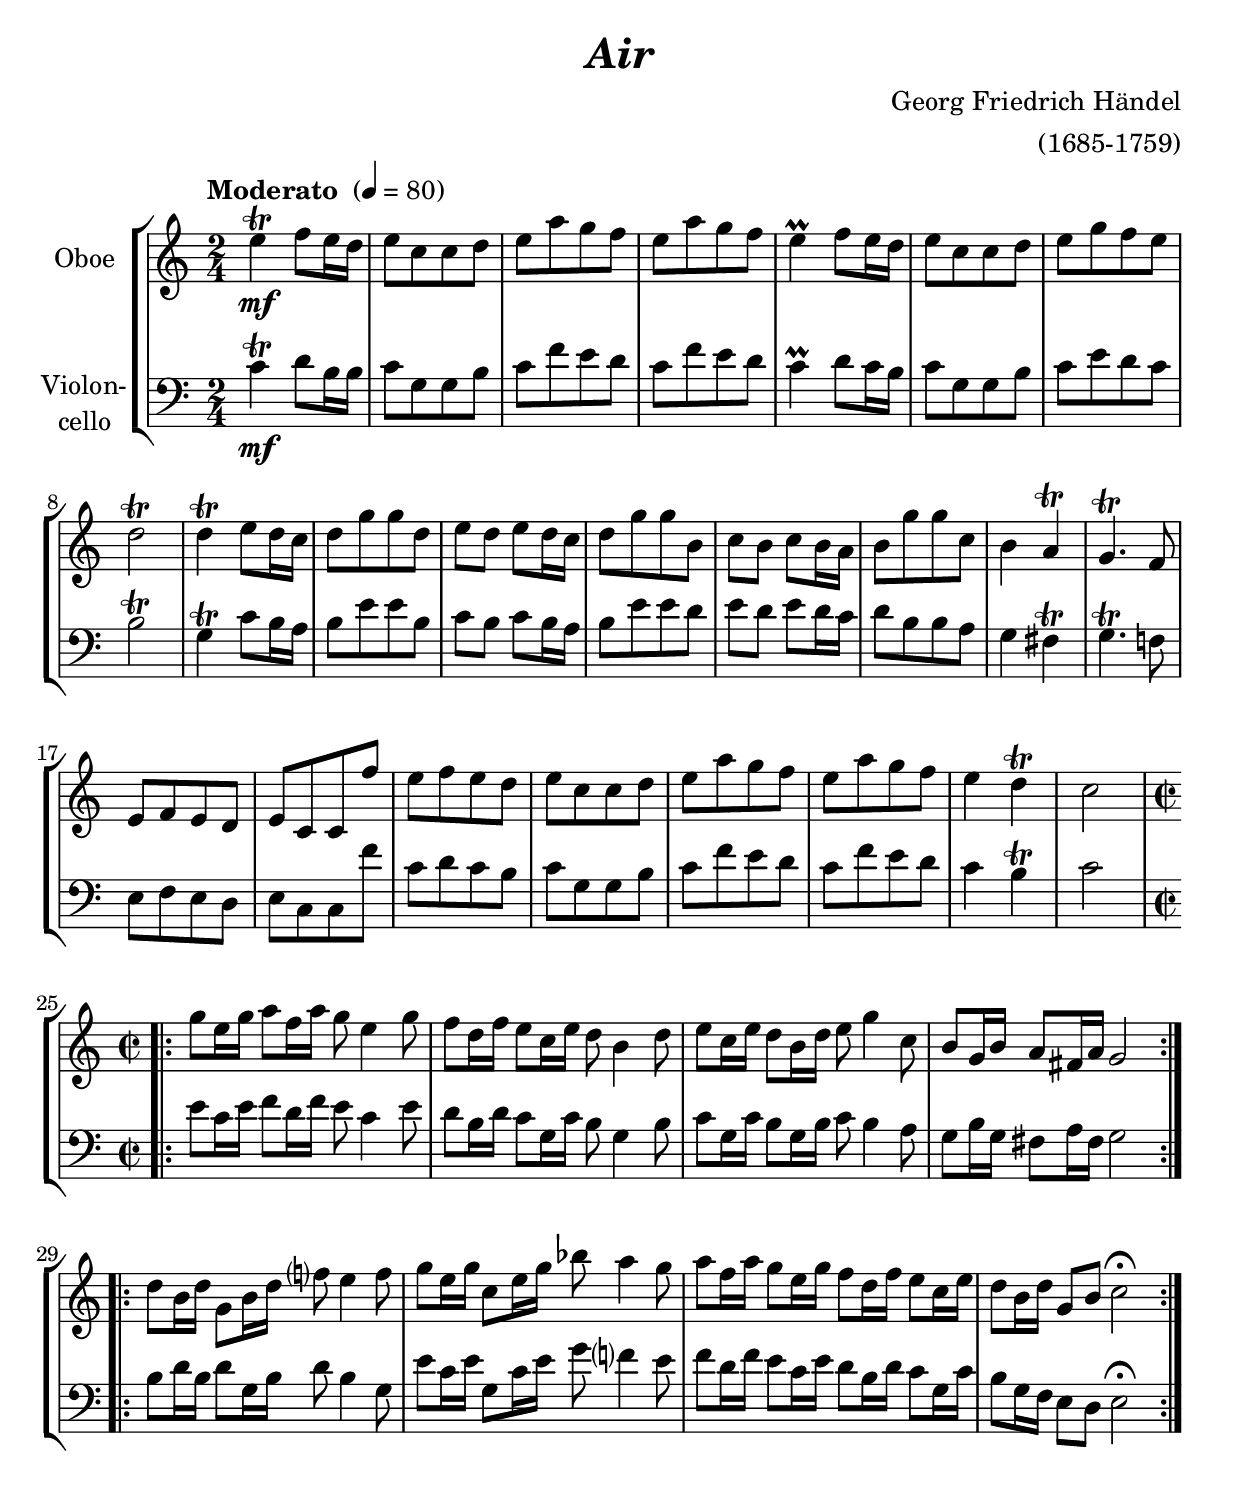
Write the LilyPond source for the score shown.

\version "2.14.2"
\include "deutsch.ly"

#(set-global-staff-size 23)

\header {
  title     = \markup \bold \italic "Air"
  composer  = "Georg Friedrich Händel"
  arranger  = "(1685-1759)"
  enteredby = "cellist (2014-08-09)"
}

voiceconsts = {
  \key f \major
  \time 2/4
  \tempo "Moderato " 4=80
  %\numericTimeSignature
  \compressFullBarRests
  %\set tupletSpannerDuration = #(ly:make-moment 1 4)
  % Set default beaming for all staves
  \set Timing.beamExceptions = #'()
  \set Timing.baseMoment     = #(ly:make-moment 1 2)
  \set Timing.beatStructure  = #'(1)
}

mihi = "clarinet"
milo = "bassoon"
%mihi = "bright acoustic"
%milo = "acoustic bass"

va = \relative c''' {
   \voiceconsts

   a4\trill\mf b8 a16 g
   a8 f f g
   a d c b
   a d c b
   a4\prall b8 a16 g
   a8 f f g

   a c b a
   g2\trill
   g4\trill a8 g16 f
   g8 c c g
   a[ g] a g16 f
   g8 c c e,

   f[ e] f e16 d
   e8 c' c  f,
   e4 d\trill
   c4.\trill b8
   a b a g
   a f
   f b'

   a b a g
   a f f g
   a d c b
   a d c b
   a4 g\trill
   f2 \time 2/2
   % Set default beaming for all staves
   \set Timing.beamExceptions = #'()
   \set Timing.baseMoment     = #(ly:make-moment 1 4)
   \set Timing.beatStructure  = #'(1 1 1 1)

   \repeat volta 2 {
     c'8 a16 c d8 b16 d c8 a4 c8
     b g16 b a8 f16 a g8 e4 g8

     a f16 a g8 e16 g a8 c4 f,8
     e c16 e d8 h16 d c2
   }

   \repeat volta 2 {
     g'8 e16 g c,8 e16 g b?8 a4 b8

     c a16 c f,8 a16 c es8 d4 c8
     d b16 d c8 a16 c b8 g16 b a8 f16 a
     g8 e16 g c,8 e f2\fermata
   }
}

vb = \relative c' {
   \voiceconsts
   \clef "bass"

   f4\trill\mf g8 e16 e
   f8 c c e
   f b a g
   f b a g
   f4\prall g8 f16 e
   f8 c c e

   f a g f
   e2\trill
   c4\trill f8 e16 d
   e8 a a e
   f[ e] f e16 d
   e8 a a g

   a[ g] a g16 f
   g8 e e d
   c4 h\trill
   c4.\trill b!8
   a b a g
   a f f b'

   f g f e
   f c c e
   f b a g
   f b a g
   f4 e\trill
   f2 \time 2/2
   % Set default beaming for all staves
   \set Timing.beamExceptions = #'()
   \set Timing.baseMoment     = #(ly:make-moment 1 4)
   \set Timing.beatStructure  = #'(1 1 1 1)

   \repeat volta 2 {
     a8 f16 a b8 g16 b a8 f4 a8
     g e16 g f8 c16 f e8 c4 e8

     f c16 f e8 c16 e f8 e4 d8
     c e16 c h8 d16 h c2
   }

   \repeat volta 2 {
     e8 g16 e g8 c,16 e g8 e4 c8

     a' f16 a c,8 f16 a c8 b?4 a8
     b g16 b a8 f16 a g8 e16 g f8 c16 f
     e8 c16 b a8 g a2\fermata
   }
}


music = \new StaffGroup <<
      \new Staff {
        \set Staff.midiInstrument = \mihi
        \set Staff.instrumentName = \markup \center-column { "Oboe" }
        \transpose f c { \va }
      }

      \new Staff {
        \set Staff.midiInstrument = \milo
        \set Staff.instrumentName = \markup \center-column { "Violon-" "cello" }
        \transpose f c { \vb }
      }
>>

\book {
  \score {
   \music
    \layout {}
  }

  \score {
    \unfoldRepeats \music

    \midi {
      \context {
        \Score
      }
    }
  }
}
